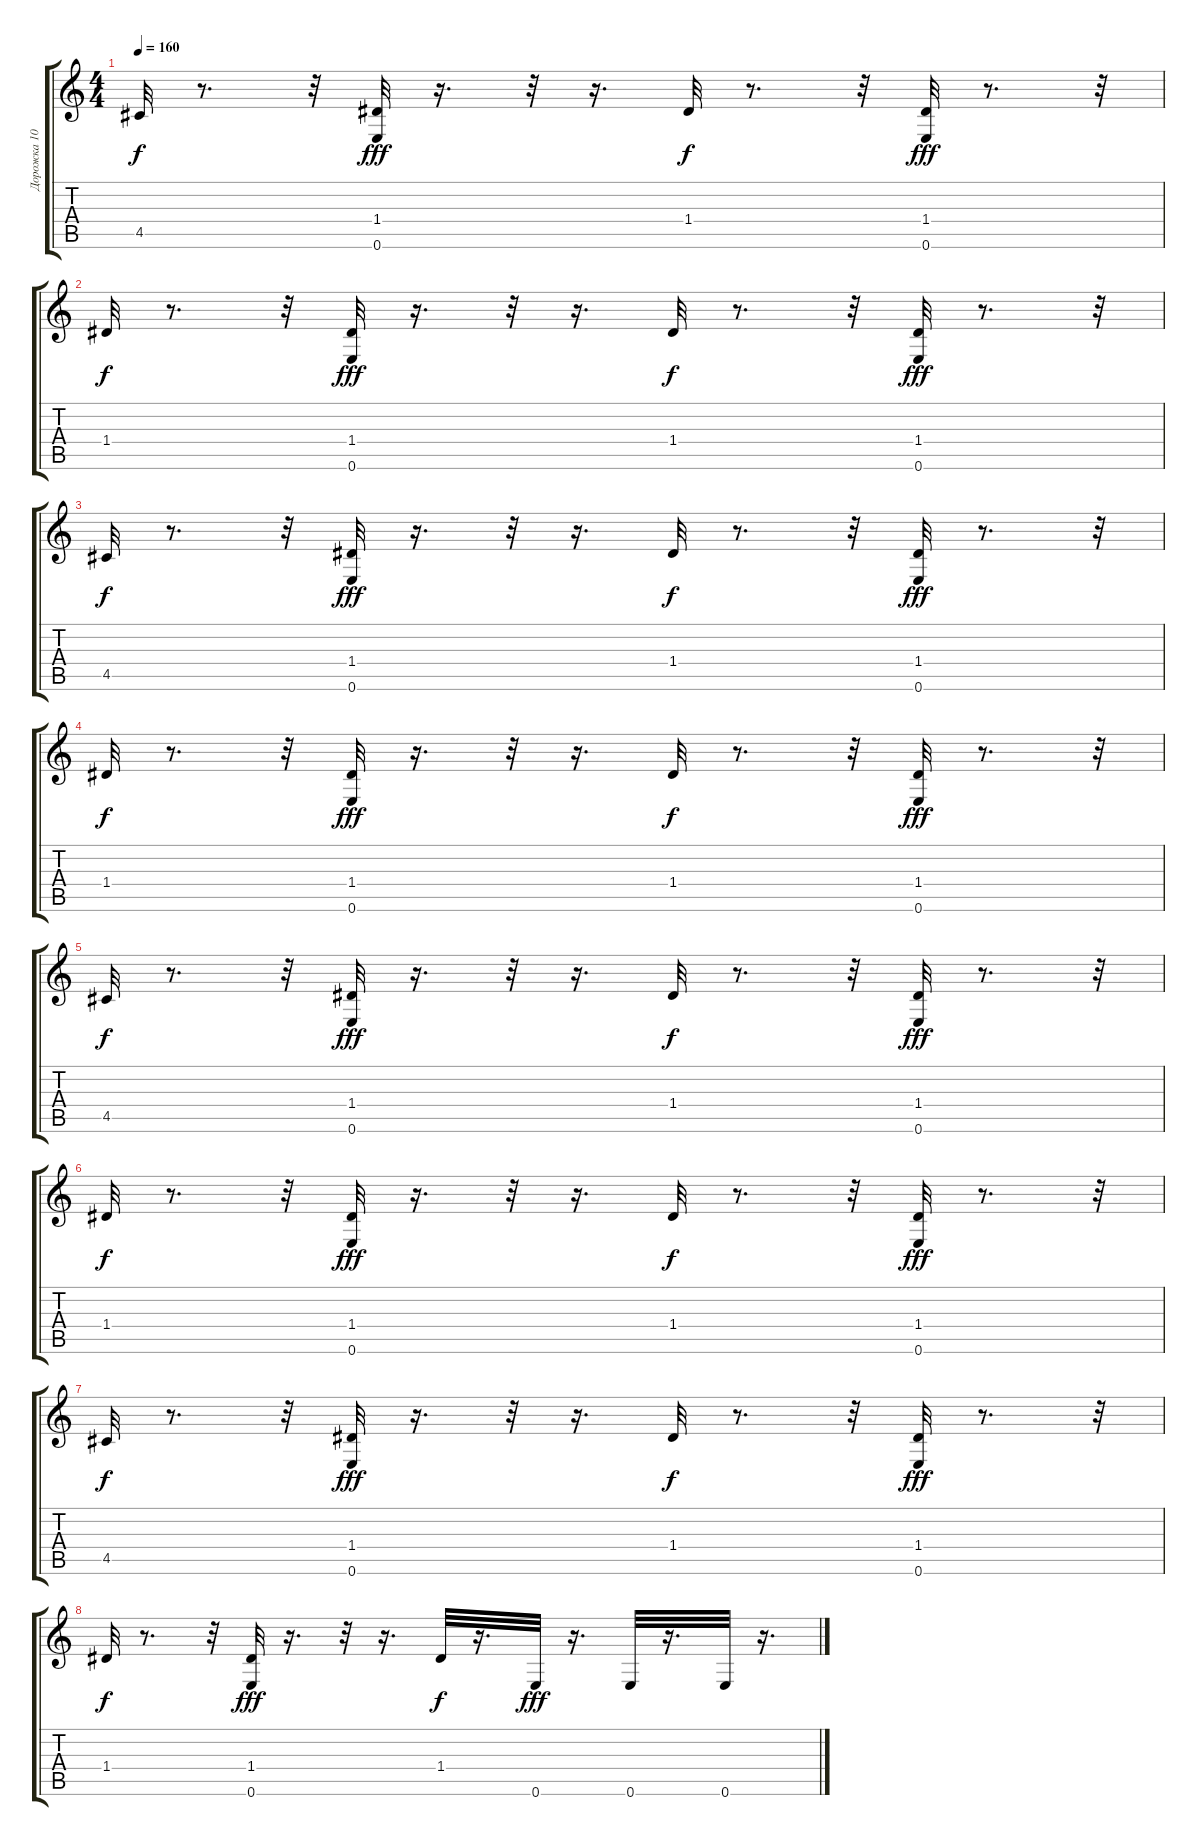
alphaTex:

\track ("Дорожка 10" "Дорожка 10") {instrument acousticguitarnylon}
\staff {score tabs}
\tuning (E4 B3 G3 D3 A2 E2) {hide}
\ts (4 4)
\tempo 160
\clef g2
\ks c
4.5.32{dy f} r.8{d} r.32 (1.4 0.6).32{dy fff} r.16{d} r.32 r.16{d} 1.4.32{dy f} r.8{d} r.32 (1.4 0.6).32{dy fff} r.8{d} r.32 |
1.4.32{dy f} r.8{d} r.32 (1.4 0.6).32{dy fff} r.16{d} r.32 r.16{d} 1.4.32{dy f} r.8{d} r.32 (1.4 0.6).32{dy fff} r.8{d} r.32 |
4.5.32{dy f} r.8{d} r.32 (1.4 0.6).32{dy fff} r.16{d} r.32 r.16{d} 1.4.32{dy f} r.8{d} r.32 (1.4 0.6).32{dy fff} r.8{d} r.32 |
1.4.32{dy f} r.8{d} r.32 (1.4 0.6).32{dy fff} r.16{d} r.32 r.16{d} 1.4.32{dy f} r.8{d} r.32 (1.4 0.6).32{dy fff} r.8{d} r.32 |
4.5.32{dy f} r.8{d} r.32 (1.4 0.6).32{dy fff} r.16{d} r.32 r.16{d} 1.4.32{dy f} r.8{d} r.32 (1.4 0.6).32{dy fff} r.8{d} r.32 |
1.4.32{dy f} r.8{d} r.32 (1.4 0.6).32{dy fff} r.16{d} r.32 r.16{d} 1.4.32{dy f} r.8{d} r.32 (1.4 0.6).32{dy fff} r.8{d} r.32 |
4.5.32{dy f} r.8{d} r.32 (1.4 0.6).32{dy fff} r.16{d} r.32 r.16{d} 1.4.32{dy f} r.8{d} r.32 (1.4 0.6).32{dy fff} r.8{d} r.32 |
1.4.32{dy f} r.8{d} r.32 (1.4 0.6).32{dy fff} r.16{d} r.32 r.16{d} 1.4.32{dy f} r.16{d} 0.6.32{dy fff} r.16{d} 0.6.32 r.16{d} 0.6.32 r.16{d}
